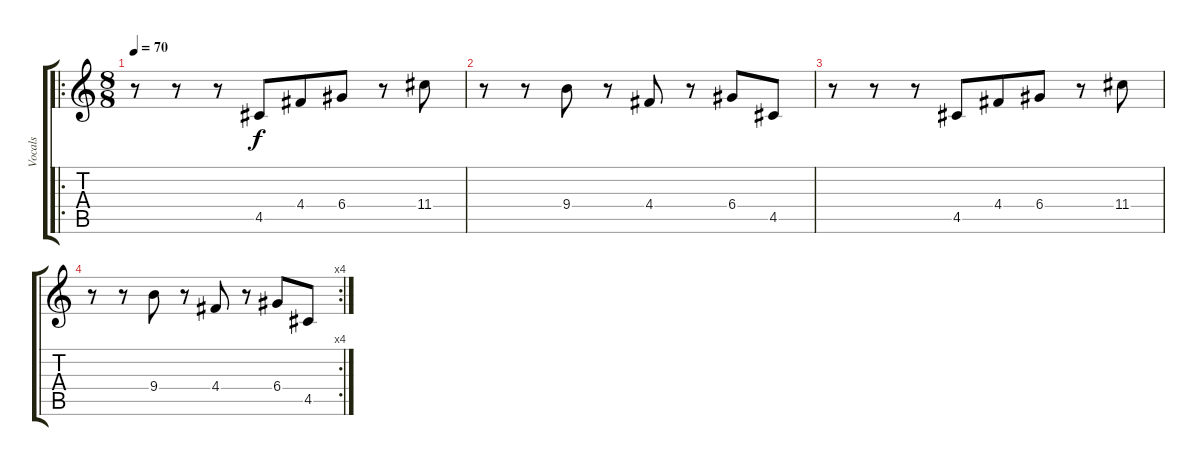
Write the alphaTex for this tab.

\track ("Vocals" "Vocals") {instrument overdrivenguitar}
\staff {score tabs}
\tuning (E4 B3 G3 D3 A2 E2) {hide}
\ro
\ts (8 8)
\tempo 70
\clef g2
\ks c
r.8{dy f} r.8 r.8 4.5.8 4.4.8 6.4.8 r.8 11.4.8 |
r.8 r.8 9.4.8 r.8 4.4.8 r.8 6.4.8 4.5.8 |
r.8 r.8 r.8 4.5.8 4.4.8 6.4.8 r.8 11.4.8 |
\rc 4
r.8 r.8 9.4.8 r.8 4.4.8 r.8 6.4.8 4.5.8
